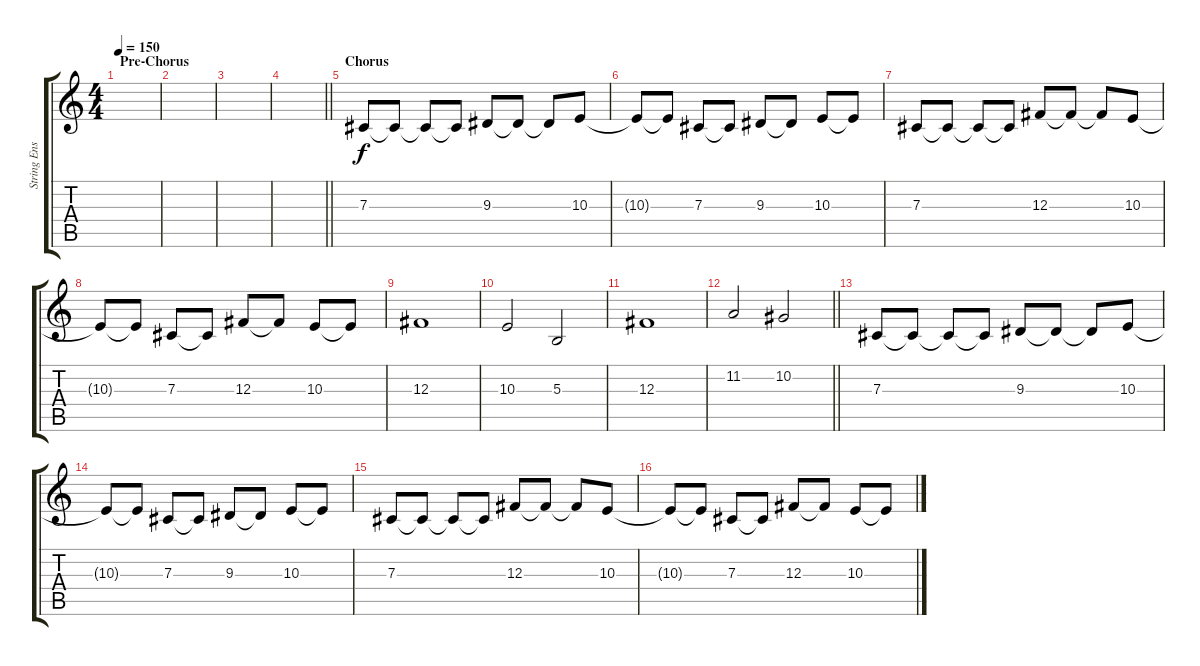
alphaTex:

\track ("String Ensemble" "String Ens") {instrument stringensemble1}
\staff {score tabs}
\tuning (Eb4 Bb3 Gb3 Db3 Ab2 Db2) {hide}
\ts (4 4)
\section ("" "Pre-Chorus")
\tempo 150
\clef g2
\ks c
|
|
|
\barLineRight lightlight
|
\section ("" "Chorus")
7.3.8 7.3{t}.8 7.3{t}.8 7.3{t}.8 9.3.8 9.3{t}.8 9.3{t}.8 10.3.8 |
10.3{t}.8 10.3{t}.8 7.3.8 7.3{t}.8 9.3.8 9.3{t}.8 10.3.8 10.3{t}.8 |
7.3.8 7.3{t}.8 7.3{t}.8 7.3{t}.8 12.3.8 12.3{t}.8 12.3{t}.8 10.3.8 |
10.3{t}.8 10.3{t}.8 7.3.8 7.3{t}.8 12.3.8 12.3{t}.8 10.3.8 10.3{t}.8 |
12.3.1 |
10.3.2 5.3.2 |
12.3.1 |
\barLineRight lightlight
11.2.2 10.2.2 |
7.3.8 7.3{t}.8 7.3{t}.8 7.3{t}.8 9.3.8 9.3{t}.8 9.3{t}.8 10.3.8 |
10.3{t}.8 10.3{t}.8 7.3.8 7.3{t}.8 9.3.8 9.3{t}.8 10.3.8 10.3{t}.8 |
7.3.8 7.3{t}.8 7.3{t}.8 7.3{t}.8 12.3.8 12.3{t}.8 12.3{t}.8 10.3.8 |
10.3{t}.8 10.3{t}.8 7.3.8 7.3{t}.8 12.3.8 12.3{t}.8 10.3.8 10.3{t}.8
